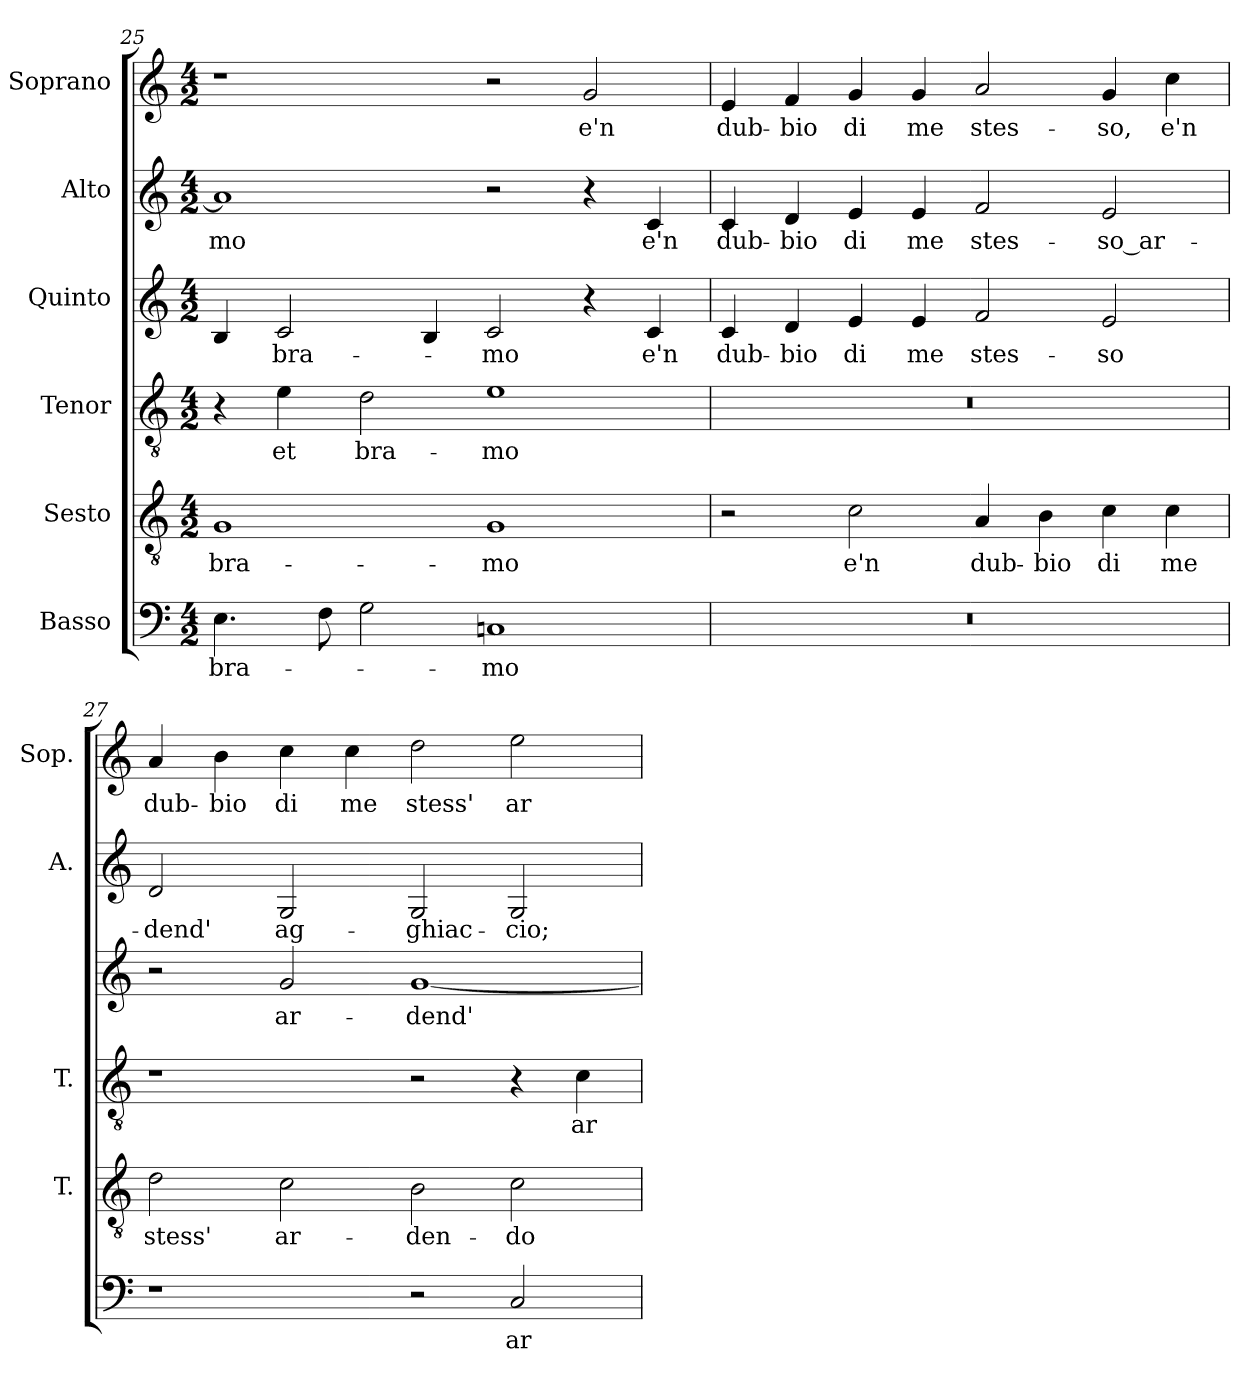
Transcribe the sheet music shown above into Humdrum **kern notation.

**kern	**text	**kern	**text	**kern	**text	**kern	**text	**kern	**text	**kern	**text
*part6	*part6	*part5	*part5	*part4	*part4	*part3	*part3	*part2	*part2	*part1	*part1
*staff6	*staff6	*staff5	*staff5	*staff4	*staff4	*staff3	*staff3	*staff2	*staff2	*staff1	*staff1
*I"Basso	*	*I"Sesto	*	*I"Tenor	*	*I"Quinto	*	*I"Alto	*	*I"Soprano	*
*	*	*I'T.	*	*I'T.	*	*	*	*I'A.	*	*I'Sop.	*
*clefF4	*	*clefGv2	*	*clefGv2	*	*clefG2	*	*clefG2	*	*clefG2	*
*	*	*ITrd7c12	*	*ITrd7c12	*	*	*	*	*	*	*
*k[]	*	*k[]	*	*k[]	*	*k[]	*	*k[]	*	*k[]	*
*C:	*	*C:	*	*C:	*	*C:	*	*C:	*	*C:	*
*M4/2	*	*M4/2	*	*M4/2	*	*M4/2	*	*M4/2	*	*M4/2	*
=25	=25	=25	=25	=25	=25	=25	=25	=25	=25	=25	=25
!	!LO:LY:b:color=#000000	!	!	!	!	!	!	!	!	!	!
!	!	!	!LO:LY:b:color=#000000	!	!	!	!	!	!	!	!
!	!	!	!	!	!	!	!	!	!LO:LY:b:color=#000000	!	!
4.Ei\	bra-	1GGi	bra-	4r	.	4Bi/	.	1ai]	-mo	1r	.
!	!	!	!	!	!LO:LY:b:color=#000000	!	!	!	!	!	!
!	!	!	!	!	!	!	!LO:LY:b:color=#000000	!	!	!	!
.	.	.	.	4Ei\	et	2ci/	bra-	.	.	.	.
8Fi\	.	.	.	.	.	.	.	.	.	.	.
!	!	!	!	!	!LO:LY:b:color=#000000	!	!	!	!	!	!
2Gi\	.	.	.	2Di\	bra-	.	.	.	.	.	.
.	.	.	.	.	.	4Bi/	.	.	.	.	.
!	!LO:LY:b:color=#000000	!	!	!	!	!	!	!	!	!	!
!	!	!	!LO:LY:b:color=#000000	!	!	!	!	!	!	!	!
!	!	!	!	!	!LO:LY:b:color=#000000	!	!	!	!	!	!
!	!	!	!	!	!	!	!LO:LY:b:color=#000000	!	!	!	!
1Cni	-mo	1GGi	-mo	1Ei	-mo	2ci/	-mo	2r	.	2r	.
!	!	!	!	!	!	!	!	!	!	!	!LO:LY:b:color=#000000
.	.	.	.	.	.	4r	.	4r	.	2gi/	e'n
!	!	!	!	!	!	!	!LO:LY:b:color=#000000	!	!	!	!
!	!	!	!	!	!	!	!	!	!LO:LY:b:color=#000000	!	!
.	.	.	.	.	.	4ci/	e'n	4ci/	e'n	.	.
!!LO:PB:g=z
=26	=26	=26	=26	=26	=26	=26	=26	=26	=26	=26	=26
!LO:N:vis=1	!	!	!	!LO:N:vis=1	!	!	!	!	!	!	!
!	!	!	!	!	!	!	!LO:LY:b:color=#000000	!	!	!	!
!	!	!	!	!	!	!	!	!	!LO:LY:b:color=#000000	!	!
!	!	!	!	!	!	!	!	!	!	!	!LO:LY:b:color=#000000
0r	.	2r	.	0r	.	4ci/	dub-	4ci/	dub-	4ei/	dub-
!	!	!	!	!	!	!	!LO:LY:b:color=#000000	!	!	!	!
!	!	!	!	!	!	!	!	!	!LO:LY:b:color=#000000	!	!
!	!	!	!	!	!	!	!	!	!	!	!LO:LY:b:color=#000000
.	.	.	.	.	.	4di/	-bio	4di/	-bio	4fi/	-bio
!	!	!	!LO:LY:b:color=#000000	!	!	!	!	!	!	!	!
!	!	!	!	!	!	!	!LO:LY:b:color=#000000	!	!	!	!
!	!	!	!	!	!	!	!	!	!LO:LY:b:color=#000000	!	!
!	!	!	!	!	!	!	!	!	!	!	!LO:LY:b:color=#000000
.	.	2Ci\	e'n	.	.	4ei/	di	4ei/	di	4gi/	di
!	!	!	!	!	!	!	!LO:LY:b:color=#000000	!	!	!	!
!	!	!	!	!	!	!	!	!	!LO:LY:b:color=#000000	!	!
!	!	!	!	!	!	!	!	!	!	!	!LO:LY:b:color=#000000
.	.	.	.	.	.	4ei/	me	4ei/	me	4gi/	me
!	!	!	!LO:LY:b:color=#000000	!	!	!	!	!	!	!	!
!	!	!	!	!	!	!	!LO:LY:b:color=#000000	!	!	!	!
!	!	!	!	!	!	!	!	!	!LO:LY:b:color=#000000	!	!
!	!	!	!	!	!	!	!	!	!	!	!LO:LY:b:color=#000000
.	.	4AAi/	dub-	.	.	2fi/	stes-	2fi/	stes-	2ai/	stes-
!	!	!	!LO:LY:b:color=#000000	!	!	!	!	!	!	!	!
.	.	4BBi\	-bio	.	.	.	.	.	.	.	.
!	!	!	!LO:LY:b:color=#000000	!	!	!	!	!	!	!	!
!	!	!	!	!	!	!	!LO:LY:b:color=#000000	!	!	!	!
!	!	!	!	!	!	!	!	!	!LO:LY:b:color=#000000	!	!
!	!	!	!	!	!	!	!	!	!	!	!LO:LY:b:color=#000000
.	.	4Ci\	di	.	.	2ei/	-so	2ei/	-so_ar-	4gi/	-so,
!	!	!	!LO:LY:b:color=#000000	!	!	!	!	!	!	!	!
!	!	!	!	!	!	!	!	!	!	!	!LO:LY:b:color=#000000
.	.	4Ci\	me	.	.	.	.	.	.	4cci\	e'n
=27	=27	=27	=27	=27	=27	=27	=27	=27	=27	=27	=27
!	!	!	!LO:LY:b:color=#000000	!	!	!	!	!	!	!	!
!	!	!	!	!	!	!	!	!	!LO:LY:b:color=#000000	!	!
!	!	!	!	!	!	!	!	!	!	!	!LO:LY:b:color=#000000
1r	.	2Di\	stess'	1r	.	2r	.	2di/	-dend'	4ai/	dub-
!	!	!	!	!	!	!	!	!	!	!	!LO:LY:b:color=#000000
.	.	.	.	.	.	.	.	.	.	4bi\	-bio
!	!	!	!LO:LY:b:color=#000000	!	!	!	!	!	!	!	!
!	!	!	!	!	!	!	!LO:LY:b:color=#000000	!	!	!	!
!	!	!	!	!	!	!	!	!	!LO:LY:b:color=#000000	!	!
!	!	!	!	!	!	!	!	!	!	!	!LO:LY:b:color=#000000
.	.	2Ci\	ar-	.	.	2gi/	ar-	2Gi/	ag-	4cci\	di
!	!	!	!	!	!	!	!	!	!	!	!LO:LY:b:color=#000000
.	.	.	.	.	.	.	.	.	.	4cci\	me
!	!	!	!LO:LY:b:color=#000000	!	!	!	!	!	!	!	!
!	!	!	!	!	!	!	!LO:LY:b:color=#000000	!	!	!	!
!	!	!	!	!	!	!	!	!	!LO:LY:b:color=#000000	!	!
!	!	!	!	!	!	!	!	!	!	!	!LO:LY:b:color=#000000
2r	.	2BBi\	-den-	2r	.	[1gi	-dend'	2Gi/	-ghiac-	2ddi\	stess'
!	!LO:LY:b:color=#000000	!	!	!	!	!	!	!	!	!	!
!	!	!	!LO:LY:b:color=#000000	!	!	!	!	!	!	!	!
!	!	!	!	!	!	!	!	!	!LO:LY:b:color=#000000	!	!
!	!	!	!	!	!	!	!	!	!	!	!LO:LY:b:color=#000000
2Ci/	ar-	2Ci\	-do	4r	.	.	.	2Gi/	-cio;	2eei\	ar-
!	!	!	!	!	!LO:LY:b:color=#000000	!	!	!	!	!	!
.	.	.	.	4Ci\	ar-	.	.	.	.	.	.
=	=	=	=	=	=	=	=	=	=	=	=
*-	*-	*-	*-	*-	*-	*-	*-	*-	*-	*-	*-
